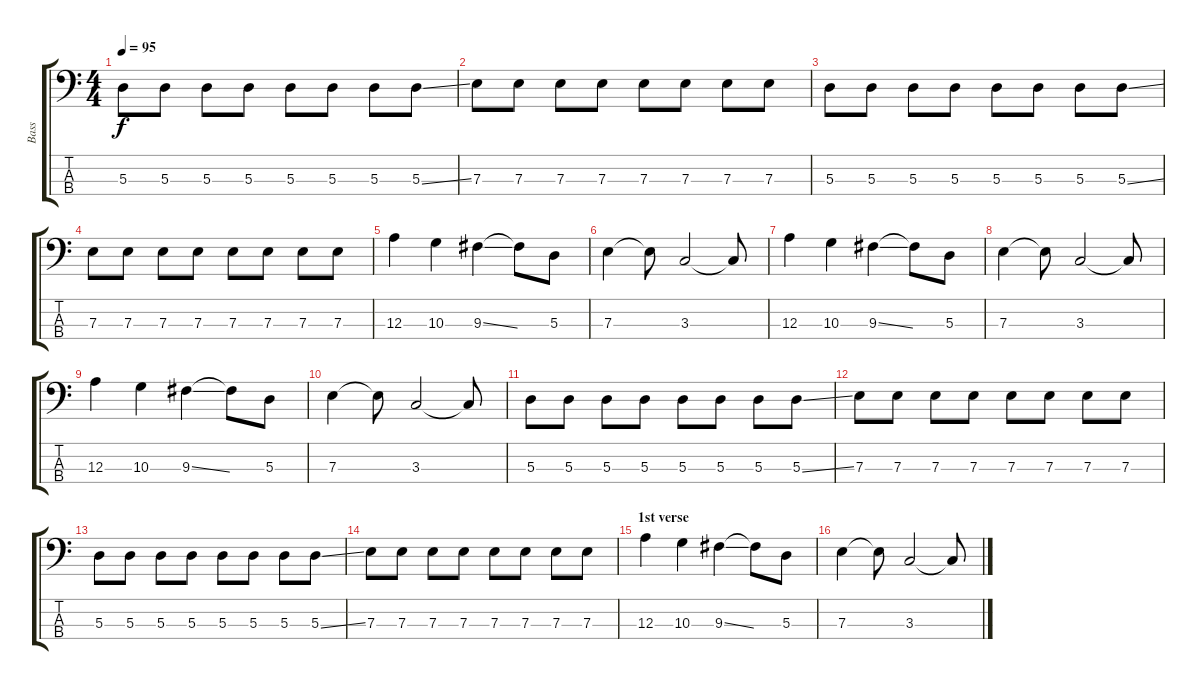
\track ("Bass" "Bass") {instrument electricbassfinger}
\staff {score tabs}
\tuning (G2 D2 A1 E1) {hide}
\ts (4 4)
\tempo 95
\clef f4
\ks c
5.3.8{dy f} 5.3.8 5.3.8 5.3.8 5.3.8 5.3.8 5.3.8 5.3{ss}.8 |
7.3.8 7.3.8 7.3.8 7.3.8 7.3.8 7.3.8 7.3.8 7.3.8 |
5.3.8 5.3.8 5.3.8 5.3.8 5.3.8 5.3.8 5.3.8 5.3{ss}.8 |
7.3.8 7.3.8 7.3.8 7.3.8 7.3.8 7.3.8 7.3.8 7.3.8 |
12.3.4 10.3.4 9.3{ss}.4 9.3{t}.8 5.3.8 |
7.3.4 7.3{t}.8 3.3.2 3.3{t}.8 |
12.3.4 10.3.4 9.3{ss}.4 9.3{t}.8 5.3.8 |
7.3.4 7.3{t}.8 3.3.2 3.3{t}.8 |
12.3.4 10.3.4 9.3{ss}.4 9.3{t}.8 5.3.8 |
7.3.4 7.3{t}.8 3.3.2 3.3{t}.8 |
5.3.8 5.3.8 5.3.8 5.3.8 5.3.8 5.3.8 5.3.8 5.3{ss}.8 |
7.3.8 7.3.8 7.3.8 7.3.8 7.3.8 7.3.8 7.3.8 7.3.8 |
5.3.8 5.3.8 5.3.8 5.3.8 5.3.8 5.3.8 5.3.8 5.3{ss}.8 |
7.3.8 7.3.8 7.3.8 7.3.8 7.3.8 7.3.8 7.3.8 7.3.8 |
\section ("" "1st verse")
12.3.4 10.3.4 9.3{ss}.4 9.3{t}.8 5.3.8 |
7.3.4 7.3{t}.8 3.3.2 3.3{t}.8
